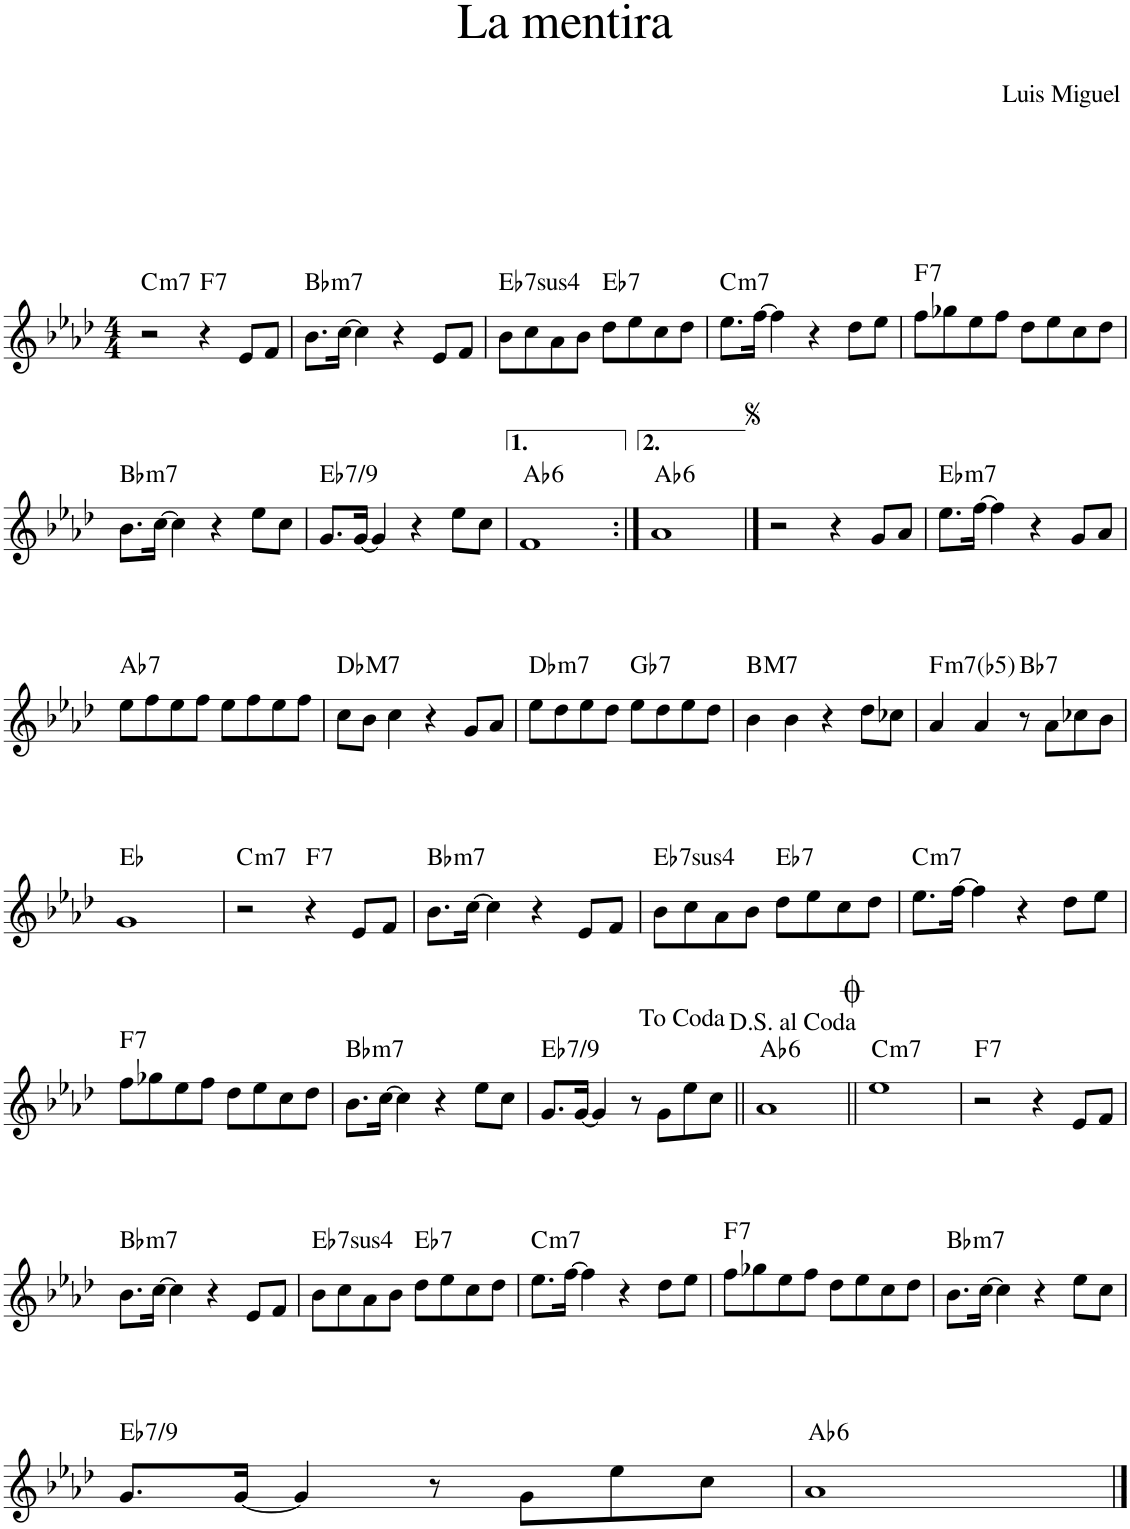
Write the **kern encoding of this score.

**kern	**harte
*part1	*part1
*staff1	*
*I"Piano	*
*I'Pno.	*
*clefG2	*
*k[b-e-a-d-]	*
*M4/4	*
=1	=1
!	!LO:H:kt=m7
2r	C:min7
!	!LO:H:kt=7
4r	F:7
8e-/L	.
8f/J	.
=2	=2
!	!LO:H:kt=m7
8.b-\L	Bb:min7
[16cc\Jk	.
4cc\]	.
4r	.
8e-/L	.
8f/J	.
=3	=3
!	!LO:H:kt=74
8b-\L	Eb:sus4(7)
8cc\	.
8a-\	.
8b-\J	.
!	!LO:H:kt=7
8dd-\L	Eb:7
8ee-\	.
8cc\	.
8dd-\J	.
=4	=4
!	!LO:H:kt=m7
8.ee-\L	C:min7
[16ff\Jk	.
4ff\]	.
4r	.
8dd-\L	.
8ee-\J	.
=5	=5
!	!LO:H:kt=7
8ff\L	F:7
8gg-X\	.
8ee-\	.
8ff\J	.
8dd-\L	.
8ee-\	.
8cc\	.
8dd-\J	.
!!LO:LB:g=z
=6	=6
!	!LO:H:kt=m7
8.b-\L	Bb:min7
[16cc\Jk	.
4cc\]	.
4r	.
8ee-\L	.
8cc\J	.
=7	=7
!	!LO:H:kt=7/9
8.g/L	Eb:maj
[16g/Jk	.
4g/]	.
4r	.
8ee-\L	.
8cc\J	.
=8	=8
!	!LO:H:kt=6
1f	Ab:maj6
=9:|!	=9:|!
!	!LO:H:kt=6
1a-	Ab:maj6
==10	==10
2r	.
4r	.
8g/L	.
8a-/J	.
=11	=11
!	!LO:H:kt=m7
8.ee-\L	Eb:min7
[16ff\Jk	.
4ff\]	.
4r	.
8g/L	.
8a-/J	.
!!LO:LB:g=z
=12	=12
!	!LO:H:kt=7
8ee-\L	Ab:7
8ff\	.
8ee-\	.
8ff\J	.
8ee-\L	.
8ff\	.
8ee-\	.
8ff\J	.
=13	=13
!	!LO:H:kt=M7
8cc\L	Db:maj7
8b-\J	.
4cc\	.
4r	.
8g/L	.
8a-/J	.
=14	=14
!	!LO:H:kt=m7
8ee-\L	Db:min7
8dd-\	.
8ee-\	.
8dd-\J	.
!	!LO:H:kt=7
8ee-\L	Gb:7
8dd-\	.
8ee-\	.
8dd-\J	.
=15	=15
!	!LO:H:kt=M7
4b-\	B:maj7
4b-\	.
4r	.
8dd-\L	.
8cc-X\J	.
=16	=16
!	!LO:H:kt=m7(b5)
4a-/	F:hdim7
4a-/	.
!	!LO:H:kt=7
8r	Bb:7
8a-\L	.
8cc-X\	.
8b-\J	.
!!LO:LB:g=z
=17	=17
1g	Eb:maj
=18	=18
!	!LO:H:kt=m7
2r	C:min7
!	!LO:H:kt=7
4r	F:7
8e-/L	.
8f/J	.
=19	=19
!	!LO:H:kt=m7
8.b-\L	Bb:min7
[16cc\Jk	.
4cc\]	.
4r	.
8e-/L	.
8f/J	.
=20	=20
!	!LO:H:kt=74
8b-\L	Eb:sus4(7)
8cc\	.
8a-\	.
8b-\J	.
!	!LO:H:kt=7
8dd-\L	Eb:7
8ee-\	.
8cc\	.
8dd-\J	.
=21	=21
!	!LO:H:kt=m7
8.ee-\L	C:min7
[16ff\Jk	.
4ff\]	.
4r	.
8dd-\L	.
8ee-\J	.
!!LO:LB:g=z
=22	=22
!	!LO:H:kt=7
8ff\L	F:7
8gg-X\	.
8ee-\	.
8ff\J	.
8dd-\L	.
8ee-\	.
8cc\	.
8dd-\J	.
=23	=23
!	!LO:H:kt=m7
8.b-\L	Bb:min7
[16cc\Jk	.
4cc\]	.
4r	.
8ee-\L	.
8cc\J	.
=24	=24
!	!LO:H:kt=7/9
8.g/L	Eb:maj
[16g/Jk	.
4g/]	.
8r	.
8g\L	.
8ee-\	.
8cc\J	.
=25||	=25||
!	!LO:H:kt=6
1a-	Ab:maj6
=26||	=26||
!	!LO:H:kt=m7
1ee-	C:min7
=27	=27
!	!LO:H:kt=7
2r	F:7
4r	.
8e-/L	.
8f/J	.
!!LO:LB:g=z
=28	=28
!	!LO:H:kt=m7
8.b-\L	Bb:min7
[16cc\Jk	.
4cc\]	.
4r	.
8e-/L	.
8f/J	.
=29	=29
!	!LO:H:kt=74
8b-\L	Eb:sus4(7)
8cc\	.
8a-\	.
8b-\J	.
!	!LO:H:kt=7
8dd-\L	Eb:7
8ee-\	.
8cc\	.
8dd-\J	.
=30	=30
!	!LO:H:kt=m7
8.ee-\L	C:min7
[16ff\Jk	.
4ff\]	.
4r	.
8dd-\L	.
8ee-\J	.
=31	=31
!	!LO:H:kt=7
8ff\L	F:7
8gg-X\	.
8ee-\	.
8ff\J	.
8dd-\L	.
8ee-\	.
8cc\	.
8dd-\J	.
=32	=32
!	!LO:H:kt=m7
8.b-\L	Bb:min7
[16cc\Jk	.
4cc\]	.
4r	.
8ee-\L	.
8cc\J	.
!!LO:LB:g=z
=33	=33
!	!LO:H:kt=7/9
8.g/L	Eb:maj
[16g/Jk	.
4g/]	.
8r	.
8g\L	.
8ee-\	.
8cc\J	.
=34	=34
!	!LO:H:kt=6
1a-	Ab:maj6
==	==
*-	*-
